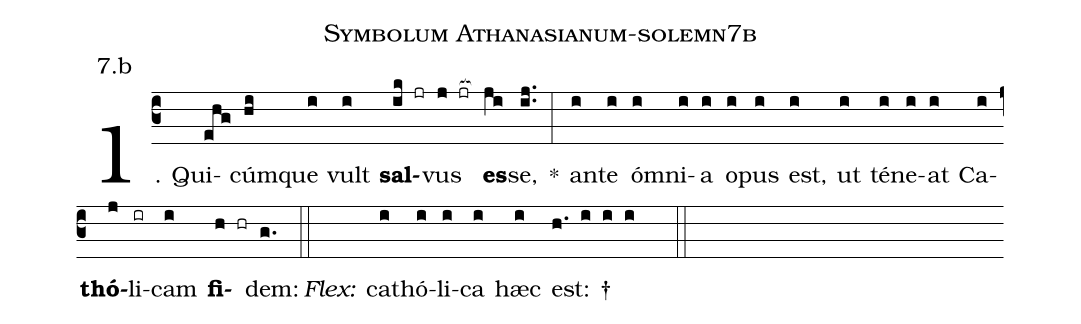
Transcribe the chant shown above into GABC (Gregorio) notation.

name: Symbolum Athanasianum-solemn7b;
annotation: 7.b;
%%
(c3)1. Qui(ehg)cúm(hi)que(i) vult(i) <b>sal</b>(ik jr)vus(j jr[ocb:1{]) <b>es</b>(ji[ocb:0}])se,(ij..) *(:) an(i)te(i) óm(i)ni(i)a(i) o(i)pus(i) est,(i) ut(i) té(i)ne(i)at(i) Ca(i)<b>thó</b>(j)li(ir)cam(i) <b>fi</b>(h hr)dem:(g.) (::)
<i>Flex:</i>()  ca(i)thó(i)li(i)ca(i) hæc(i) est: †(h. i i i  ::)
